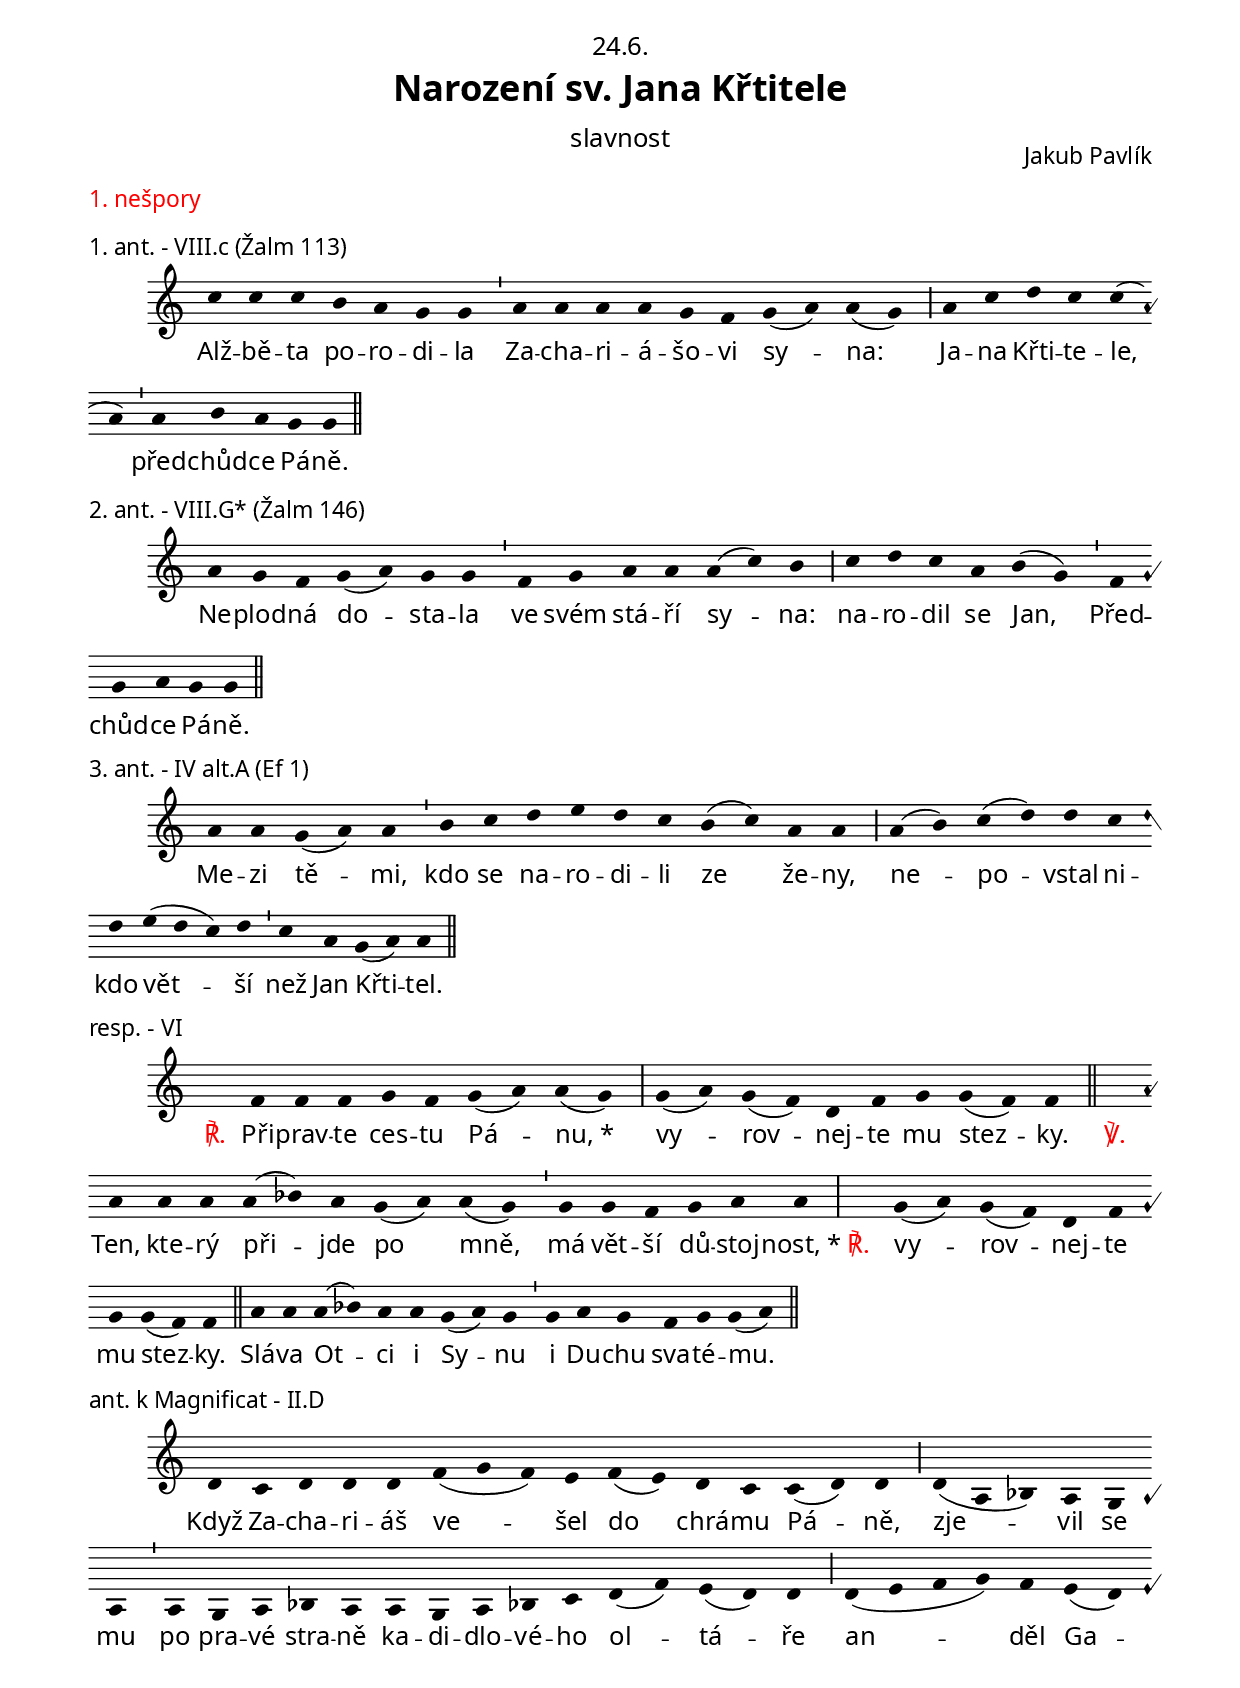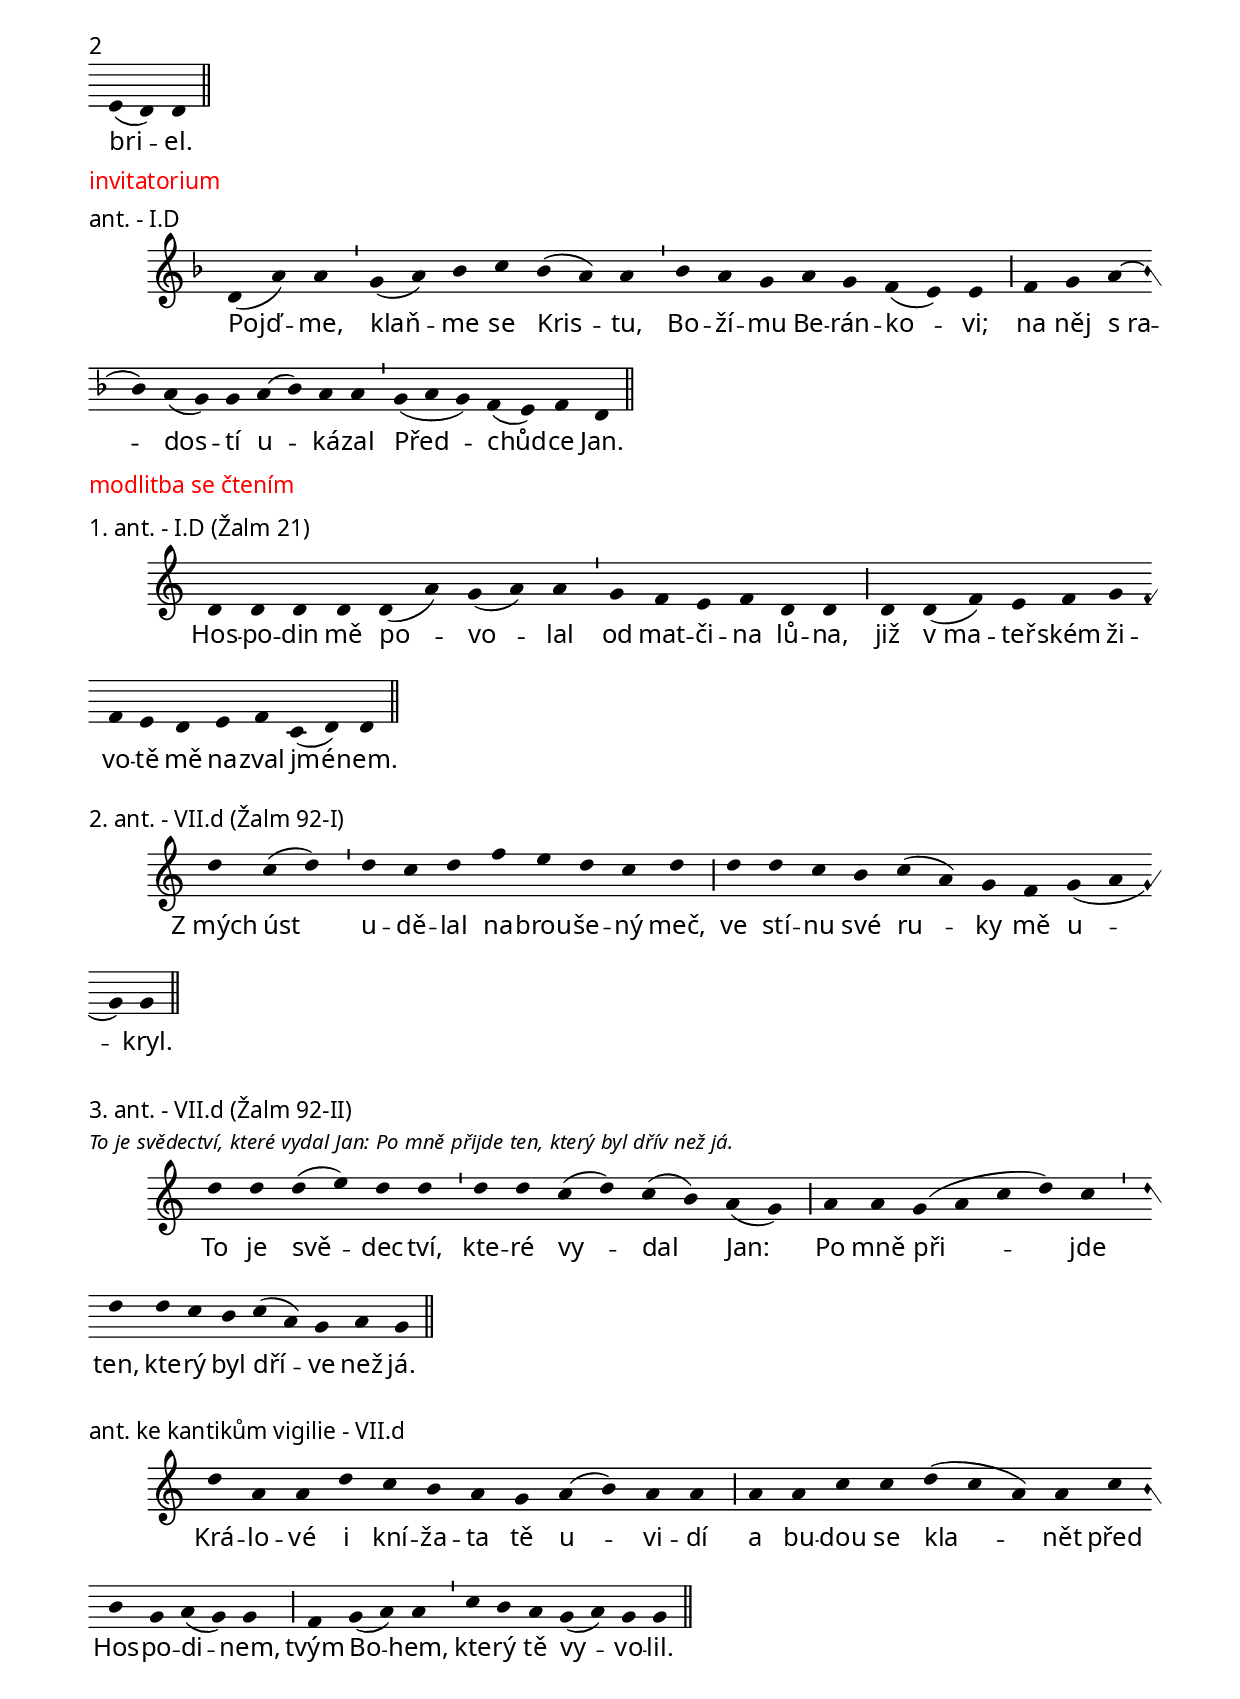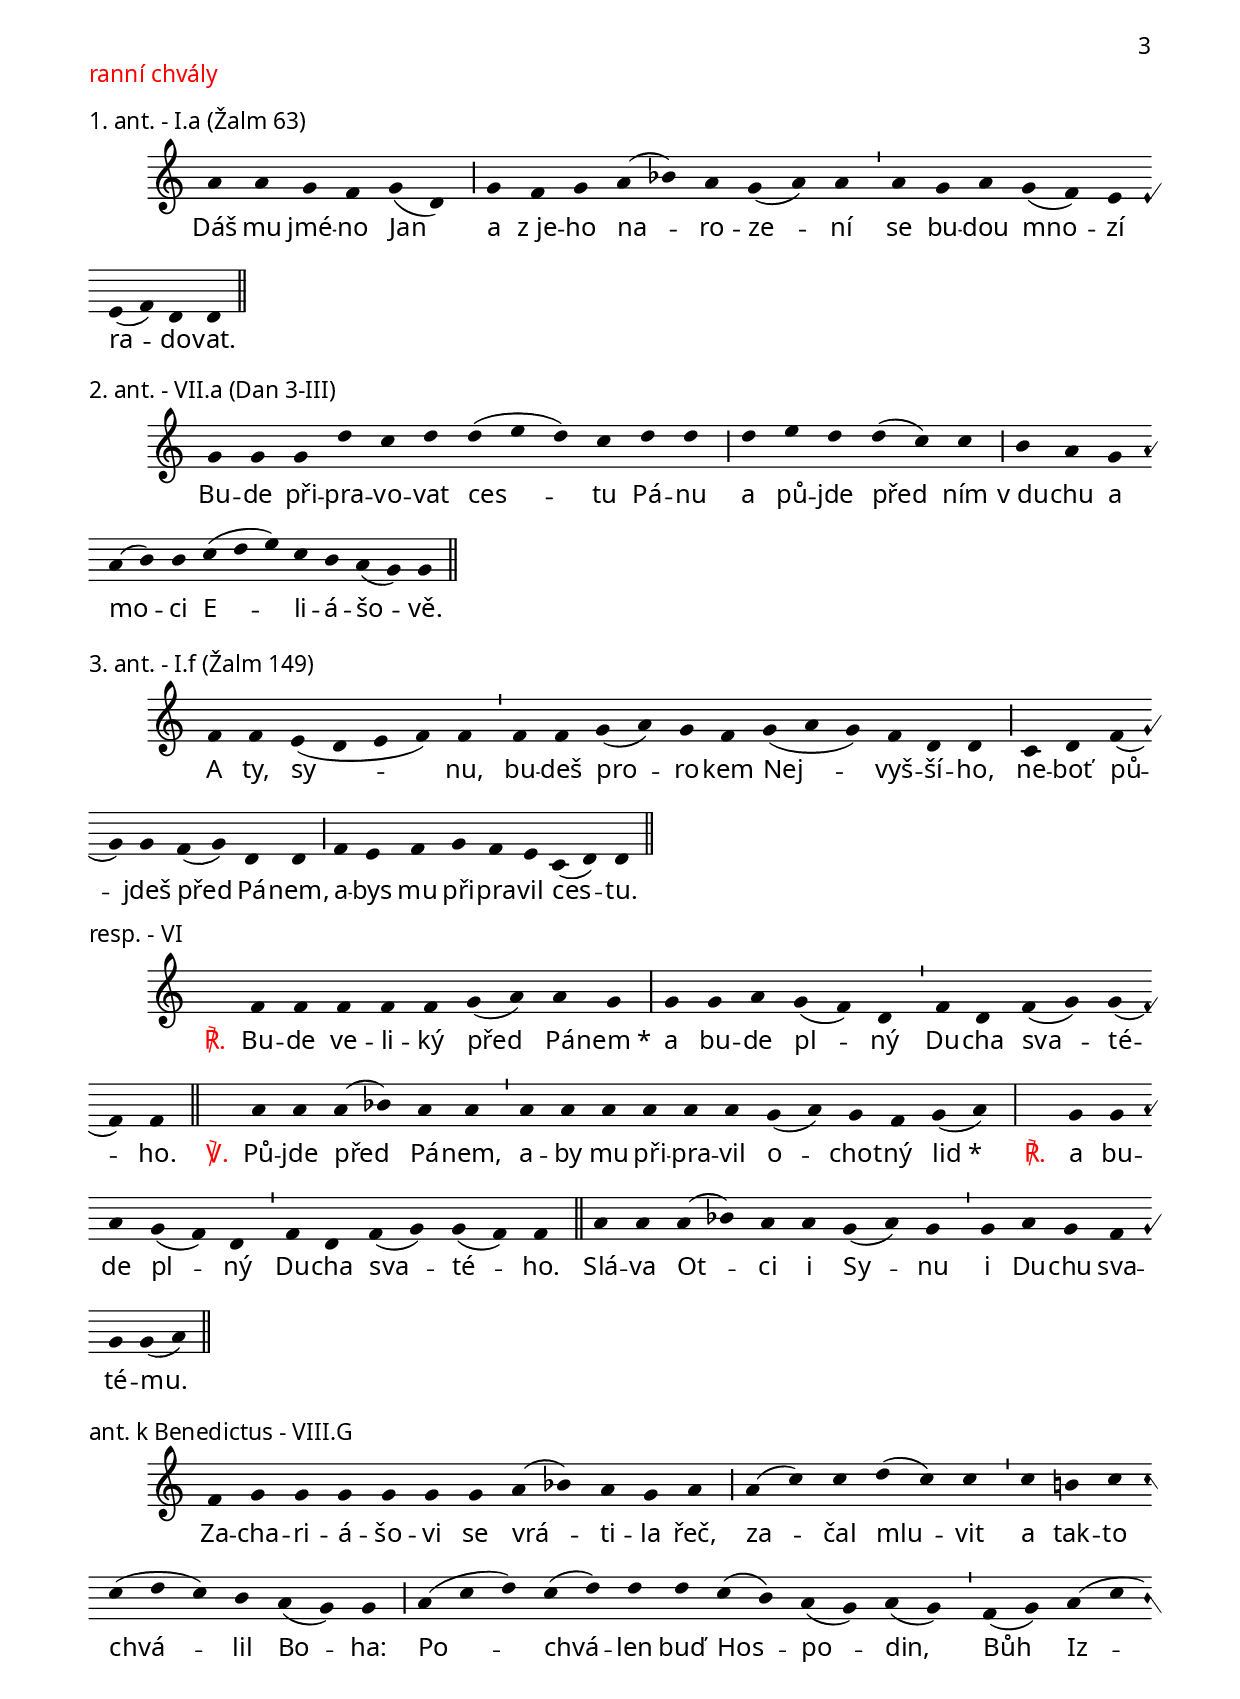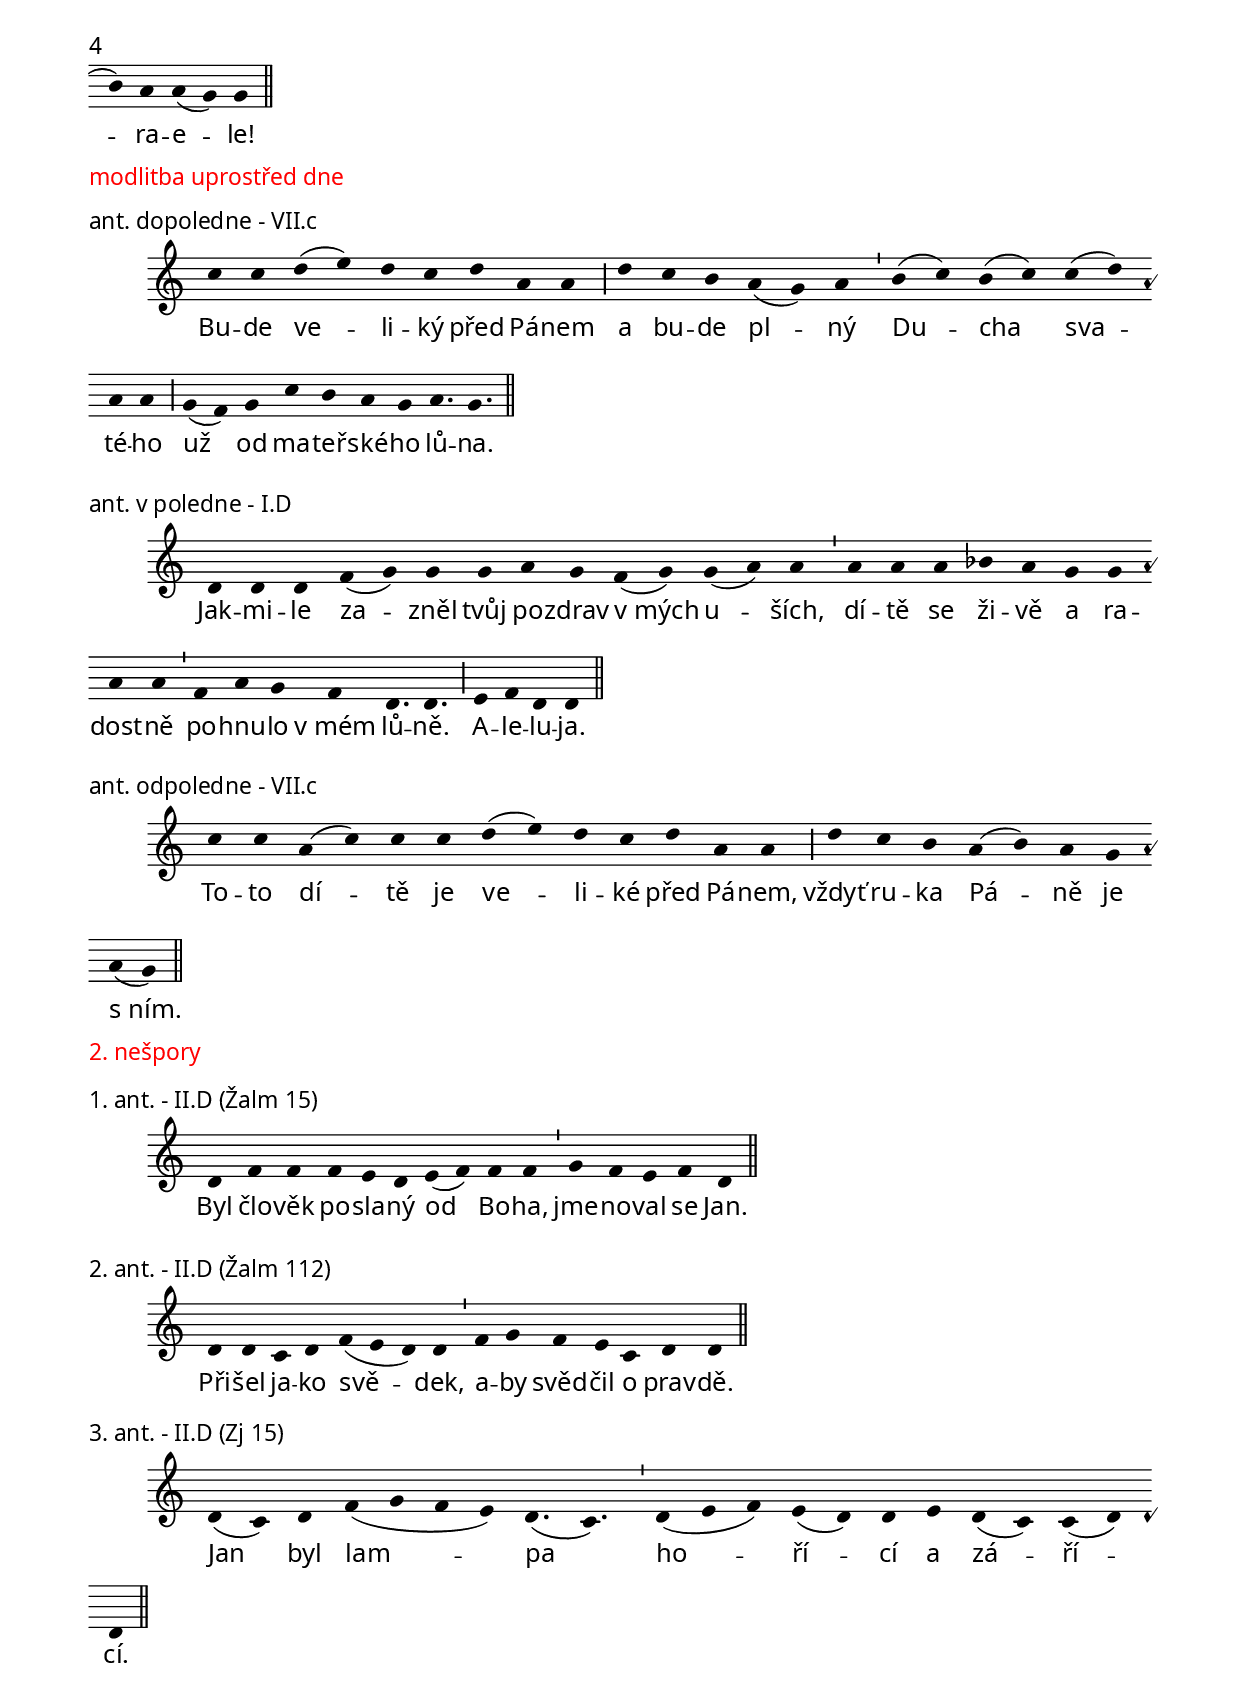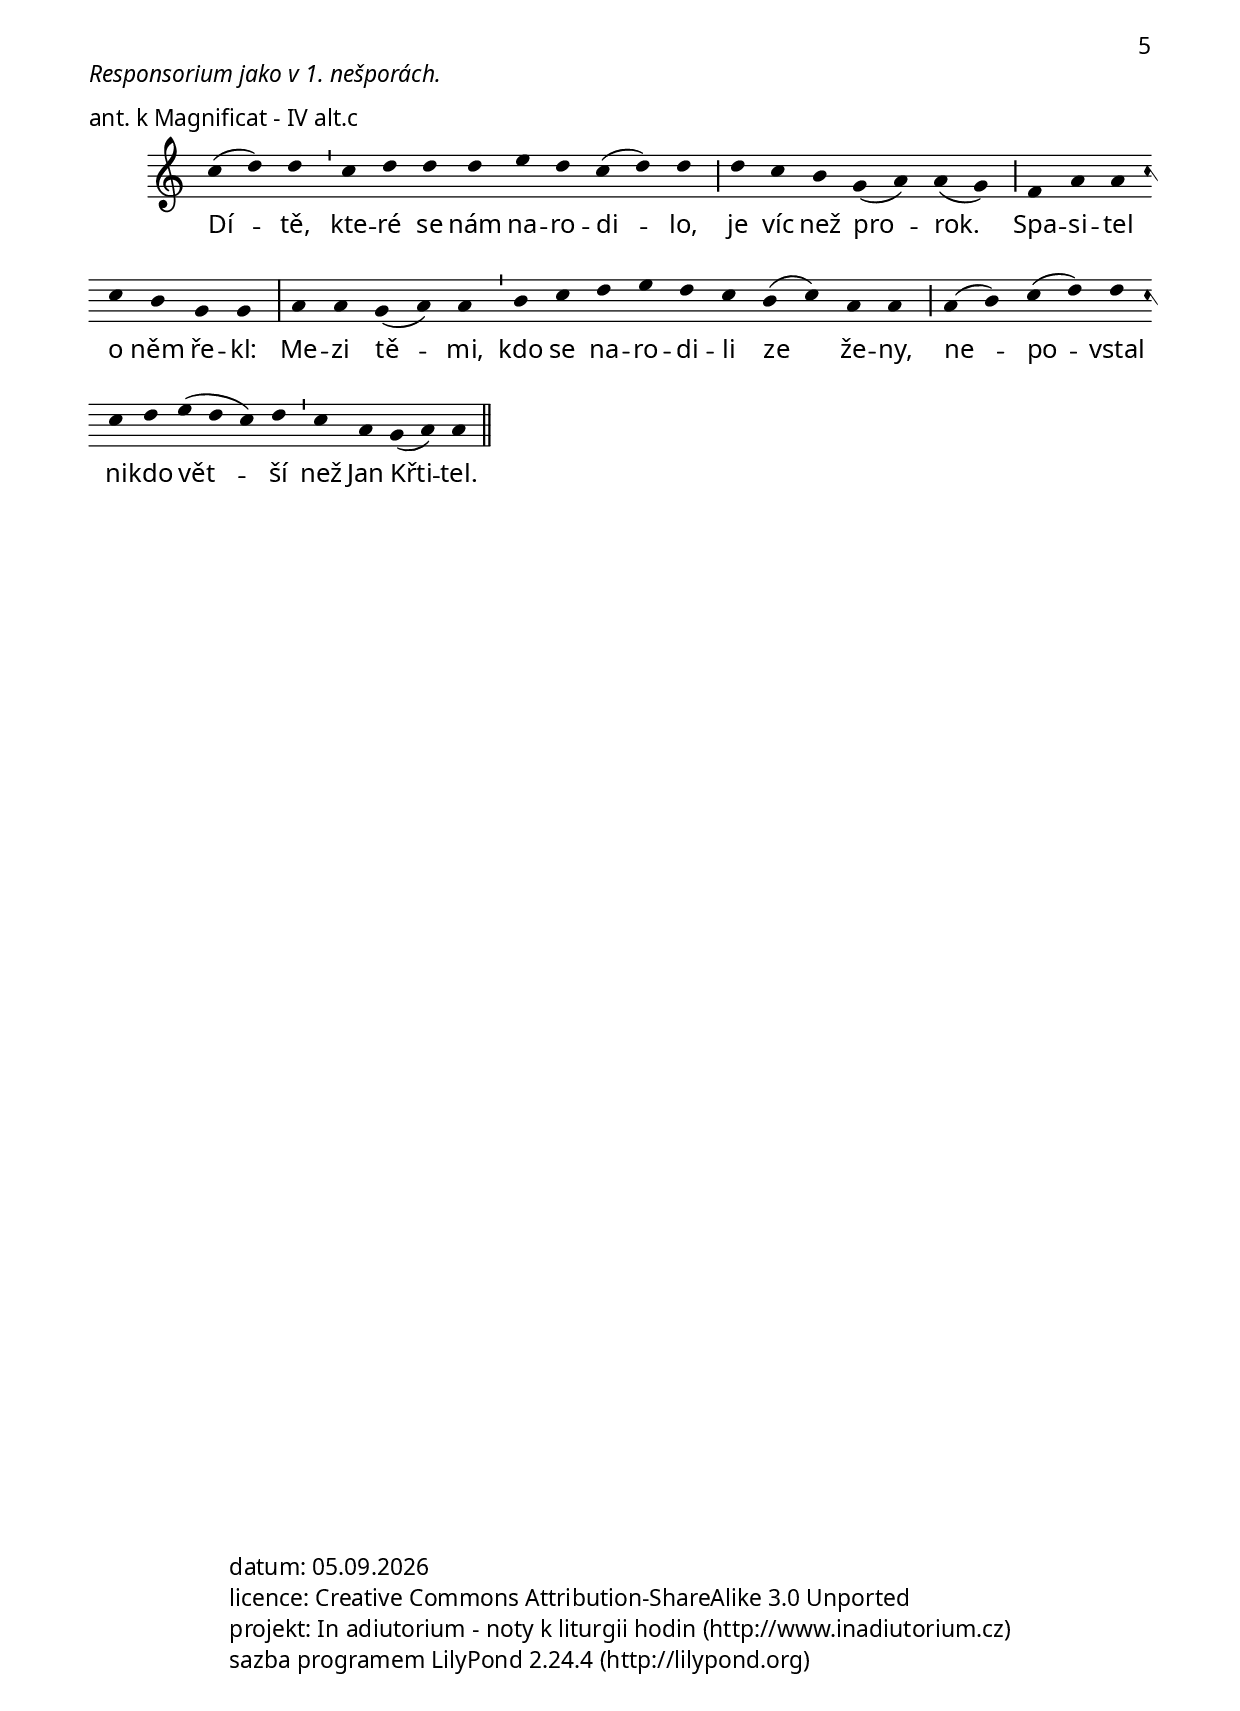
\version "2.15.37"

\include "../spolecne.ly"
\include "../dilyresponsorii.ly"

\header {
  title = \markup\titleSvatek
            "Narození sv. Jana Křtitele"
            slavnost
            24.6.
  composer = "Jakub Pavlík"
}



\markup {\nadpisHodinka {"1. nešpory"}}

\score {
  \relative c'' {
    \choralniRezim
    c4 c c b a g g \barMin
    a a a a g f g( a) a( g) \barMaior
    a c d c c( a) \barMin
    a b a g g \barFinalis
  }
  \addlyrics {
    Alž -- bě -- ta po -- ro -- di -- la
    Za -- cha -- ri -- á -- šo -- vi sy -- na:
    Ja -- na Křti -- te -- le,
    před -- chůd -- ce Pá -- ně.
  }
  \header {
    quid = "1. ant."
    modus = "VIII"
    differentia = "c"
    psalmus = "Žalm 113"
    id = "1ne-a1"
    piece = \markup {\sestavTitulek}
  }
}

\score {
  \relative c'' {
    \choralniRezim
    a4 g f g( a) g g \barMin
    f g a a a( c) b \barMaior
    c d c a b( g) \barMin
    f g a g g \barFinalis
  }
  \addlyrics {
    Ne -- plod -- ná do -- sta -- la
    ve svém stá -- ří sy -- na:
    na -- ro -- dil se Jan,
    Před -- chůd -- ce Pá -- ně.
  }
  \header {
    quid = "2. ant."
    modus = "VIII"
    differentia = "G*"
    psalmus = "Žalm 146"
    id = "1ne-a2"
    piece = \markup {\sestavTitulek}
  }
}

\score {
  \relative c'' {
    \choralniRezim
    a4 a g( a) a \barMin
    b c d e d c b( c) a a \barMaior
    a( b) c( d) d c d e( d c) d \barMin
    c a g( a) a \barFinalis
  }
  \addlyrics {
    Me -- zi tě -- mi,
    kdo se na -- ro -- di -- li ze že -- ny,
    ne -- po -- vstal ni -- kdo vět -- ší
    než Jan Křti -- tel.
  }
  \header {
    quid = "3. ant."
    modus = "IV alt"
    differentia = "A"
    psalmus = "Ef 1"
    id = "1ne-a3"
    piece = \markup {\sestavTitulek}
  }
}

\score {
  \relative c' {
    \choralniRezim

    % R
    \neviditelna f
    f4 f f g f g( a) a( g) \barMax
    g( a) g( f) d f g g( f) f \barFinalis
    % V
    \neviditelna a
    a4 a a a( bes) a g( a) a( g) \barMin g g f g a a \barMax
    % R
    \neviditelna a
    g( a) g( f) d f g g( f) f \barFinalis
    % Slava
    \respVIdoxologie \barFinalis
  }
  \addlyrics {
    \Response Při -- prav -- te ces -- tu Pá -- nu,_*
    vy -- rov -- nej -- te mu stez -- ky.
    \Verse Ten, kte -- rý při -- jde po mně, má vět -- ší dů -- stoj -- nost,_*
    \Response vy -- rov -- nej -- te mu stez -- ky.
    \textRespDoxologie
  }
  \header {
    quid = "resp."
    modus = "VI"
    id = "1ne-resp"
    piece = \markup {\sestavTitulekResp}
  }
}

\score {
  \relative c' {
    \choralniRezim
    d4 c d d d f( g f) e f( e) d c c( d) d \barMaior
    d( a bes) a g a \barMin
    a g a bes a a g a bes c d( f) e( d) d \barMaior
    d( e f g) f e( d) e( d) d \barFinalis
  }
  \addlyrics {
    Když Za -- cha -- ri -- áš ve -- šel do chrá -- mu Pá -- ně,
    zje -- vil se mu
    po pra -- vé stra -- ně ka -- di -- dlo -- vé -- ho ol -- tá -- ře
    an -- děl Ga -- bri -- el.
  }
  \header {
    quid = "ant. k Magnificat"
    modus = "II"
    differentia = "D"
    psalmus = ""
    id = "1ne-amag"
    piece = \markup {\sestavTitulekBezZalmu}
  }
}

\markup {\nadpisHodinka {"invitatorium"}}

\score {
  \relative c' {
    \choralniRezim
    \key f \major
    d4( a') a \barMin g( a) bes c bes( a) a \barMin
    bes a g a g f( e) e \barMaior
    f g a( bes) a( g) g a( bes) a a \barMin
    g( a g) f( e) f d \barFinalis
  }
  \addlyrics {
    Pojď -- me, klaň -- me se Kris -- tu,
    Bo -- ží -- mu Be -- rán -- ko -- vi;
    na něj s_ra -- dos -- tí u -- ká -- zal
    Před -- chůd -- ce Jan.
  }
  \header {
    quid = "ant."
    modus = "I"
    differentia = "D"
    psalmus = ""
    id = "invit"
    piece = \markup {\sestavTitulekBezZalmu}
  }
}

\markup {\nadpisHodinka {"modlitba se čtením"}}

\score {
  \relative c' {
    \choralniRezim
    d4 d d d d( a') g( a) a \barMin
    g f e f d d \barMaior
    d d( f) e f g f e d e f c( d) d \barFinalis
  }
  \addlyrics {
    Hos -- po -- din mě po -- vo -- lal
    od mat -- či -- na lů -- na,
    již v_ma -- teř -- ském ži -- vo -- tě mě na -- zval jmé -- nem.
  }
  \header {
    quid = "1. ant."
    modus = "I"
    differentia = "D"
    psalmus = "Žalm 21"
    id = "mc-a1"
    piece = \markup {\sestavTitulek}
  }
}

\score {
  \relative c'' {
    \choralniRezim
    d4 c( d) \barMin
    d c d f e d c d \barMaior
    d d c b c( a) g f g( a g) g \barFinalis
  }
  \addlyrics {
    Z_mých úst
    u -- dě -- lal na -- brou -- še -- ný meč,
    ve stí -- nu své ru -- ky mě u -- kryl.
  }
  \header {
    quid = "2. ant."
    modus = "VII"
    differentia = "d"
    psalmus = "Žalm 92-I"
    id = "mc-a2"
    piece = \markup {\sestavTitulek}
  }
}

\score {
  \relative c'' {
    \choralniRezim
    d4 d d( e) d d \barMin
    d d c( d) c( b) a( g) \barMaior
    a a g( a c d) c \barMin
    d d c b c( a) g a g \barFinalis
  }
  \addlyrics {
    To je svě -- dec -- tví,
    kte -- ré vy -- dal Jan:
    Po mně při -- jde
    ten, kte -- rý byl dří -- ve než já.
  }
  \header {
    textus_approbatus = "To je svědectví, které vydal Jan:
    Po mně přijde ten, který byl dřív než já."
    quid = "3. ant."
    modus = "VII"
    differentia = "d"
    psalmus = "Žalm 92-II"
    placet = "vyřešit vztah s podobnou ze 3. adventního týdne (je označena pro revizi)"
    id = "mc-a3"
    piece = \markup {\sestavTitulek}
  }
}

\score {
  \relative c'' {
    \choralniRezim
    d4 a a d c b a g a( b) a a \barMaior
    a a c c d( c a) a c b g a( g) g \barMaior
    f g( a) a \barMin c b a g( a) g g \barFinalis
  }
  \addlyrics {
    Krá -- lo -- vé i kní -- ža -- ta tě u -- vi -- dí
    a bu -- dou se kla -- nět před Hos -- po -- di -- nem,
    tvým Bo -- hem, kte -- rý tě vy -- vo -- lil.
  }
  \header {
    quid = "ant. ke kantikům vigilie"
    modus = "VII"
    differentia = "d"
    psalmus = ""
    id = "mc-avig"
    piece = \markup {\sestavTitulekBezZalmu}
  }
}

\markup {\nadpisHodinka {"ranní chvály"}}

\score {
  \relative c'' {
    \choralniRezim
    a4 a g f g( d) \barMaior
    g f g a( bes) a g( a) a \barMin
    a g a g( f) e e( f) d d \barFinalis
  }
  \addlyrics {
    Dáš mu jmé -- no Jan
    a z_je -- ho na -- ro -- ze -- ní
    se bu -- dou mno -- zí ra -- do -- vat.
  }
  \header {
    quid = "1. ant."
    modus = "I"
    differentia = "a"
    psalmus = "Žalm 63"
    id = "rch-a1"
    piece = \markup {\sestavTitulek}
  }
}

\score {
  \relative c'' {
    \choralniRezim
    g4 g g d' c d d( e d) c d d \barMaior
    d e d d( c) c \barMaior
    b a g a( b) b c( d e) c b a( g) g \barFinalis
  }
  \addlyrics {
    Bu -- de při -- pra -- vo -- vat ces -- tu Pá -- nu
    a pů -- jde před ním
    v_du -- chu a mo -- ci E -- li -- á -- šo -- vě.
  }
  \header {
    quid = "2. ant."
    modus = "VII"
    differentia = "a"
    psalmus = "Dan 3-III"
    id = "rch-a2"
    piece = \markup {\sestavTitulek}
  }
}

\score {
  \relative c' {
    \choralniRezim
    f4 f e( d e f) f \barMin
    f f g( a) g f g( a g) f d d \barMaior
    c d f( g) g f( g) d d \barMaior
    f e f g f e c( d) d \barFinalis
  }
  \addlyrics {
    A ty, sy -- nu,
    bu -- deš pro -- ro -- kem Nej -- vyš -- ší -- ho,
    ne -- boť pů -- jdeš před Pá -- nem,
    a -- bys mu při -- pra -- vil ces -- tu.
  }
  \header {
    quid = "3. ant."
    modus = "I"
    differentia = "f"
    psalmus = "Žalm 149"
    id = "rch-a3"
    piece = \markup {\sestavTitulek}
  }
}

\score {
  \relative c' {
    \choralniRezim

    % R
    \neviditelna f
    f4 f f f f g( a) a g \barMax
    g g a g( f) d \barMin f d f( g) g( f) f \barFinalis
    % V
    \neviditelna a
    a4 a a( bes) a a \barMin a a a a a a g( a) g f g( a) \barMax
    % R
    \neviditelna a
    g g a g( f) d \barMin f d f( g) g( f) f \barFinalis
    % Slava
    \respVIdoxologie \barFinalis
  }
  \addlyrics {
    \Response Bu -- de ve -- li -- ký před Pá -- nem_*
    a bu -- de pl -- ný Du -- cha sva -- té -- ho.
    \Verse Pů -- jde před Pá -- nem,
    a -- by mu při -- pra -- vil o -- chot -- ný lid_*
    \Response a bu -- de pl -- ný Du -- cha sva -- té -- ho.
    \textRespDoxologie
  }
  \header {
    quid = "resp."
    modus = "VI"
    id = "rch-resp"
    piece = \markup {\sestavTitulekResp}
  }
}

\score {
  \relative c' {
    \choralniRezim
    f4 g g g g g g a( bes) a g a \barMaior
    a( c) c d( c) c \barMin c b! c c( d c) b a( g) g \barMaior
    a( c d) c( d) d d c( b) a( g) a( g) \barMin
    f( g) a( c b) a a( g) g \barFinalis
  }
  \addlyrics {
    Za -- cha -- ri -- á -- šo -- vi se vrá -- ti -- la řeč,
    % a on
    za -- čal mlu -- vit a tak -- to chvá -- lil Bo -- ha:
    Po -- chvá -- len buď Hos -- po -- din,
    Bůh Iz -- ra -- e -- le!
  }
  \header {
    quid = "ant. k Benedictus"
    modus = "VIII"
    differentia = "G"
    psalmus = ""
    id = "rch-aben"
    piece = \markup {\sestavTitulekBezZalmu}
  }
}

\markup {\nadpisHodinka {"modlitba uprostřed dne"}}

\score {
  \relative c'' {
    \choralniRezim
    c4 c d( e) d c d a a \barMaior
    d c b a( g) a \barMin b( c) b( c) c( d) a a \barMaior
    g( f) g c b a g a4. g \barFinalis
  }
  \addlyrics {
    Bu -- de ve -- li -- ký před Pá -- nem
    a bu -- de pl -- ný Du -- cha sva -- té -- ho
    už od ma -- teř -- ské -- ho lů -- na.
  }
  \header {
    quid = "ant. dopoledne"
    modus = "VII"
    differentia = "c"
    psalmus = ""
    id = "tercie"
    piece = \markup {\sestavTitulekBezZalmu}
  }
}

\score {
  \relative c' {
    \choralniRezim
    d4 d d f( g) g g a g f( g) g( a) a \barMin
    a a a bes a g g a a \barMin
    f a g f d4. d \barMaior

    e4 f d d \barFinalis
  }
  \addlyrics {
    Jak -- mi -- le za -- zněl tvůj po -- zdrav v_mých u -- ších,
    dí -- tě se ži -- vě a ra -- dost -- ně
    po -- hnu -- lo v_mém lů -- ně.

    A -- le -- lu -- ja.
  }
  \header {
    quid = "ant. v poledne"
    modus = "I"
    differentia = "D"
    psalmus = ""
    fons = "Navštívení P.M., 2. nešp., 2. ant. >> advent, předvánoční týden, 22.12., k Benedictus;"
    fial = "sanktoral/0531navstivenipm.ly#ne-a2"
    id = "sexta"
    piece = \markup {\sestavTitulekBezZalmu}
  }
}

\score {
  \relative c'' {
    \choralniRezim
    c4 c a( c) c c d( e) d c d a a \barMaior
    d c b a( b) a g a( g) \barFinalis
  }
  \addlyrics {
    To -- to dí -- tě je ve -- li -- ké před Pá -- nem,
    vždyť ru -- ka Pá -- ně je s_ním.
  }
  \header {
    quid = "ant. odpoledne"
    modus = "VII"
    differentia = "c"
    psalmus = ""
    id = "nona"
    piece = \markup {\sestavTitulekBezZalmu}
  }
}

\markup {\nadpisHodinka {"2. nešpory"}}

\score {
  \relative c' {
    \choralniRezim
    d4 f f f e d e( f) f f \barMin
    g f e f d \barFinalis
  }
  \addlyrics {
    Byl člo -- věk po -- sla -- ný od Bo -- ha,
    jme -- no -- val se Jan.
  }
  \header {
    quid = "1. ant."
    modus = "II"
    differentia = "D"
    psalmus = "Žalm 15"
    id = "2ne-a1"
    fons = "3. ne adventní, cyklus B, 1. nešp., k Magnificat; jen první půlka"
    fial = "antifony/advent_nedeleB.ly#iiimag1?cast&upraveno"
    piece = \markup {\sestavTitulek}
  }
}

\score {
  \relative c' {
    \choralniRezim
    d4 d c d f( e d) d \barMin
    f g f e c d d \barFinalis
  }
  \addlyrics {
    Při -- šel ja -- ko svě -- dek,
    a -- by svěd -- čil o prav -- dě.
  }
  \header {
    quid = "2. ant."
    modus = "II"
    differentia = "D"
    psalmus = "Žalm 112"
    id = "2ne-a2"
    piece = \markup {\sestavTitulek}
  }
}

\score {
  \relative c' {
    \choralniRezim
    d4( c) d f( g f e) d4.( c) \barMin d4( e f) e( d) d e d( c) c( d) d \barFinalis
  }
  \addlyrics {
    Jan byl lam -- pa ho -- ří -- cí a zá -- ří -- cí.
  }
  \header {
    quid = "3. ant."
    modus = "II"
    differentia = "D"
    psalmus = "Zj 15"
    id = "2ne-a3"
    piece = \markup {\sestavTitulek}
  }
}

\markup\italic{Responsorium jako v 1. nešporách.}

\score {
  \relative c'' {
    \choralniRezim
    c( d) d \barMin c d d d e d c( d) d \barMaior
    d c b g( a) a( g) \barMaior

    f a a c b g g \barMax

    a a g( a) a \barMin
    b c d e d c b( c) a a \barMaior
    a( b) c( d) d c d e( d c) d \barMin
    c a g( a) a \barFinalis
  }
  \addlyrics {
    Dí -- tě, kte -- ré se nám na -- ro -- di -- lo,
    je víc než pro -- rok.

    Spa -- si -- tel o něm ře -- kl:

    Me -- zi tě -- mi,
    kdo se na -- ro -- di -- li ze že -- ny,
    ne -- po -- vstal ni -- kdo vět -- ší
    než Jan Křti -- tel.
  }
  \header {
    quid = "ant. k Magnificat"
    modus = "IV alt"
    differentia = "c"
    psalmus = ""
    id = "2ne-amag"
    fons = "2. část viz 1. nešp, 3. ant."
    fial = "sanktoral/0624narozenikrtitele.ly#1ne-a3?cast"
    piece = \markup {\sestavTitulekBezZalmu}
  }
}